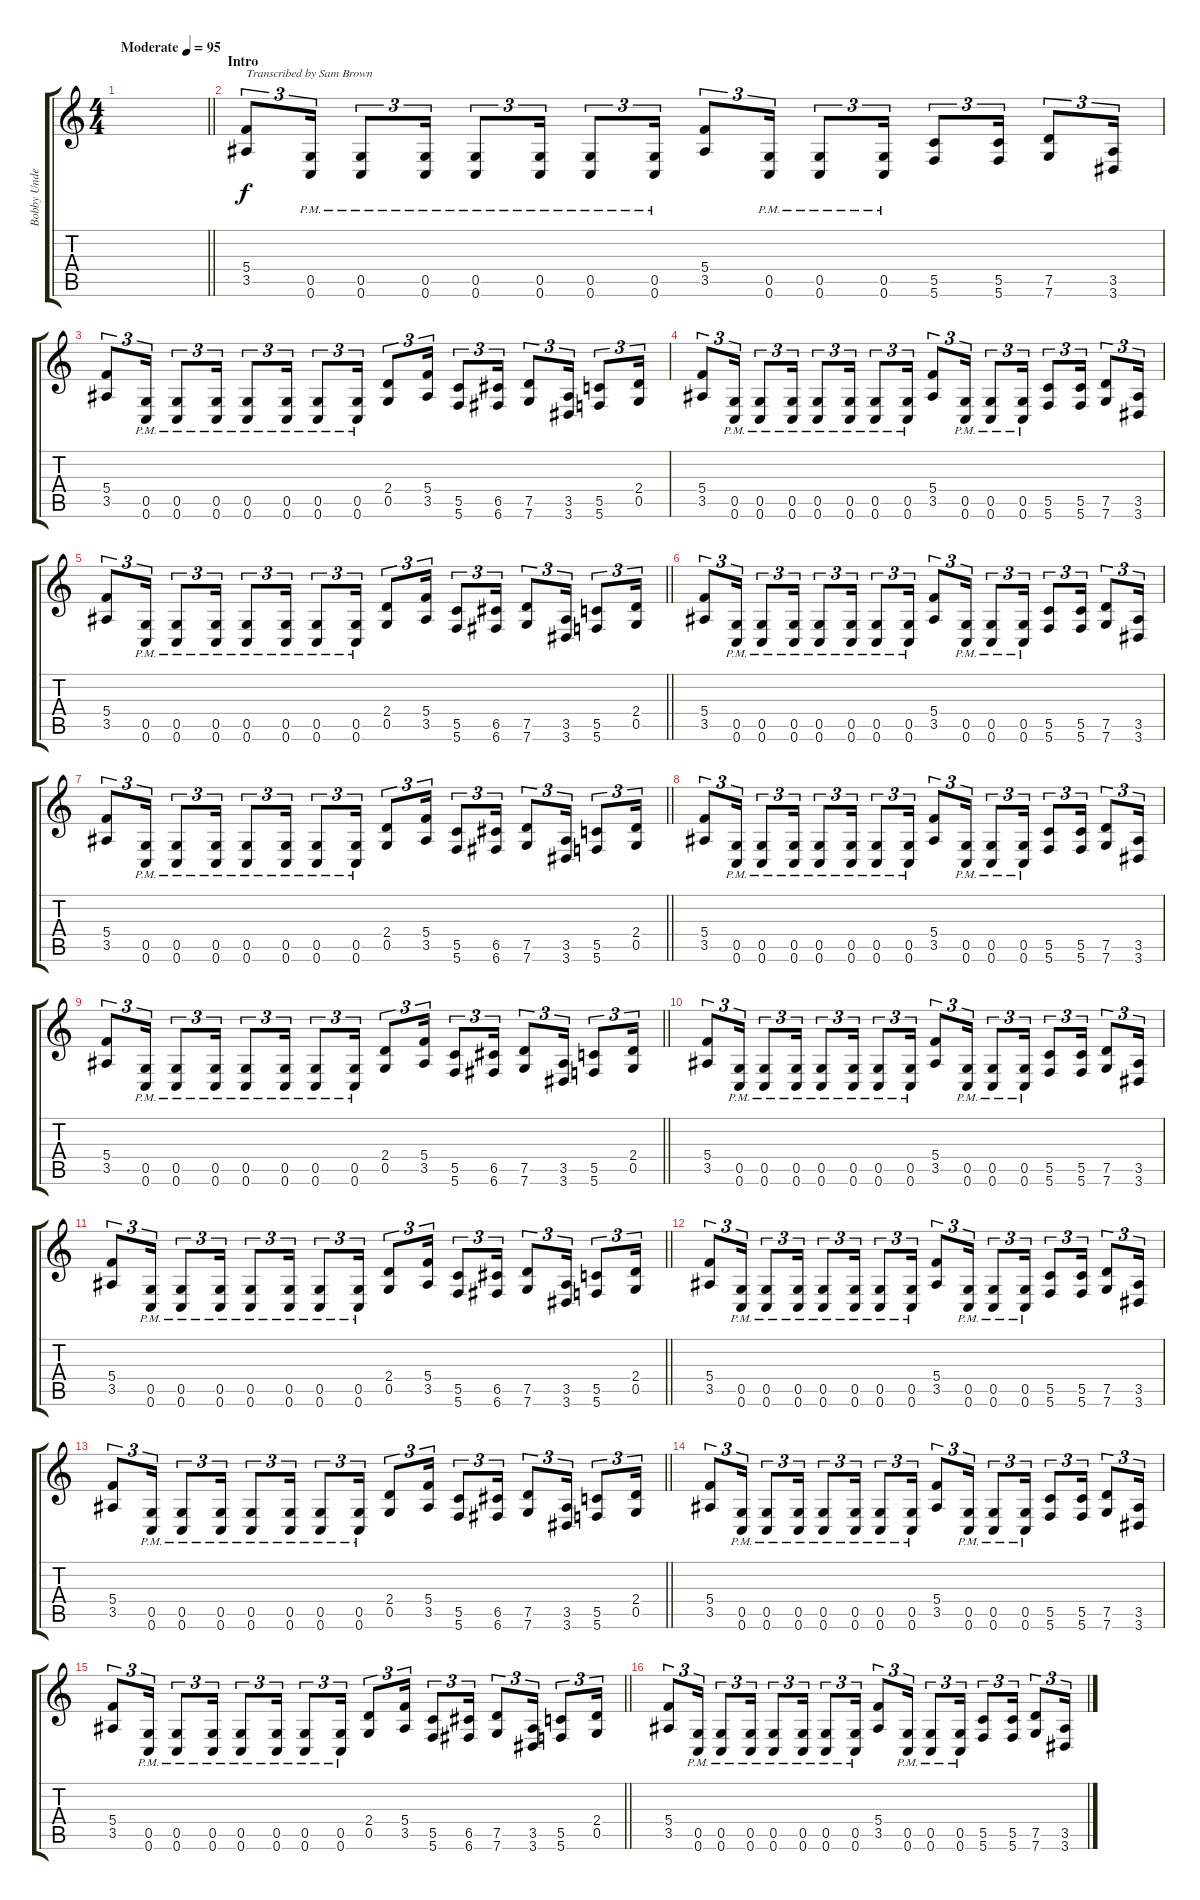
\track ("Bobby Undertaker" "Bobby Unde") {instrument distortionguitar}
\staff {score tabs}
\tuning (D4 A3 F3 C3 G2 C2) {hide}
\ts (4 4)
\section ("" "")
\tempo (95 "Moderate")
\clef g2
\barLineRight lightlight
\ks c
|
\section ("" "Intro")
(5.4 3.5).8{tu (3 2) txt "Transcribed by Sam Brown"} (0.5{pm} 0.6{pm}).16{tu (3 2)} (0.5{pm} 0.6{pm}).8{tu (3 2)} (0.5{pm} 0.6{pm}).16{tu (3 2)} (0.5{pm} 0.6{pm}).8{tu (3 2)} (0.5{pm} 0.6{pm}).16{tu (3 2)} (0.5{pm} 0.6{pm}).8{tu (3 2)} (0.5{pm} 0.6{pm}).16{tu (3 2)} (5.4 3.5).8{tu (3 2)} (0.5{pm} 0.6{pm}).16{tu (3 2)} (0.5{pm} 0.6{pm}).8{tu (3 2)} (0.5{pm} 0.6{pm}).16{tu (3 2)} (5.5 5.6).8{tu (3 2)} (5.5 5.6).16{tu (3 2)} (7.5 7.6).8{tu (3 2)} (3.5 3.6).16{tu (3 2)} |
(5.4 3.5).8{tu (3 2)} (0.5{pm} 0.6{pm}).16{tu (3 2)} (0.5{pm} 0.6{pm}).8{tu (3 2)} (0.5{pm} 0.6{pm}).16{tu (3 2)} (0.5{pm} 0.6{pm}).8{tu (3 2)} (0.5{pm} 0.6{pm}).16{tu (3 2)} (0.5{pm} 0.6{pm}).8{tu (3 2)} (0.5{pm} 0.6{pm}).16{tu (3 2)} (2.4 0.5).8{tu (3 2)} (5.4 3.5).16{tu (3 2)} (5.5 5.6).8{tu (3 2)} (6.5 6.6).16{tu (3 2)} (7.5 7.6).8{tu (3 2)} (3.5 3.6).16{tu (3 2)} (5.5 5.6).8{tu (3 2)} (2.4 0.5).16{tu (3 2)} |
(5.4 3.5).8{tu (3 2)} (0.5{pm} 0.6{pm}).16{tu (3 2)} (0.5{pm} 0.6{pm}).8{tu (3 2)} (0.5{pm} 0.6{pm}).16{tu (3 2)} (0.5{pm} 0.6{pm}).8{tu (3 2)} (0.5{pm} 0.6{pm}).16{tu (3 2)} (0.5{pm} 0.6{pm}).8{tu (3 2)} (0.5{pm} 0.6{pm}).16{tu (3 2)} (5.4 3.5).8{tu (3 2)} (0.5{pm} 0.6{pm}).16{tu (3 2)} (0.5{pm} 0.6{pm}).8{tu (3 2)} (0.5{pm} 0.6{pm}).16{tu (3 2)} (5.5 5.6).8{tu (3 2)} (5.5 5.6).16{tu (3 2)} (7.5 7.6).8{tu (3 2)} (3.5 3.6).16{tu (3 2)} |
\barLineRight lightlight
(5.4 3.5).8{tu (3 2)} (0.5{pm} 0.6{pm}).16{tu (3 2)} (0.5{pm} 0.6{pm}).8{tu (3 2)} (0.5{pm} 0.6{pm}).16{tu (3 2)} (0.5{pm} 0.6{pm}).8{tu (3 2)} (0.5{pm} 0.6{pm}).16{tu (3 2)} (0.5{pm} 0.6{pm}).8{tu (3 2)} (0.5{pm} 0.6{pm}).16{tu (3 2)} (2.4 0.5).8{tu (3 2)} (5.4 3.5).16{tu (3 2)} (5.5 5.6).8{tu (3 2)} (6.5 6.6).16{tu (3 2)} (7.5 7.6).8{tu (3 2)} (3.5 3.6).16{tu (3 2)} (5.5 5.6).8{tu (3 2)} (2.4 0.5).16{tu (3 2)} |
\section ("" "")
(5.4 3.5).8{tu (3 2)} (0.5{pm} 0.6{pm}).16{tu (3 2)} (0.5{pm} 0.6{pm}).8{tu (3 2)} (0.5{pm} 0.6{pm}).16{tu (3 2)} (0.5{pm} 0.6{pm}).8{tu (3 2)} (0.5{pm} 0.6{pm}).16{tu (3 2)} (0.5{pm} 0.6{pm}).8{tu (3 2)} (0.5{pm} 0.6{pm}).16{tu (3 2)} (5.4 3.5).8{tu (3 2)} (0.5{pm} 0.6{pm}).16{tu (3 2)} (0.5{pm} 0.6{pm}).8{tu (3 2)} (0.5{pm} 0.6{pm}).16{tu (3 2)} (5.5 5.6).8{tu (3 2)} (5.5 5.6).16{tu (3 2)} (7.5 7.6).8{tu (3 2)} (3.5 3.6).16{tu (3 2)} |
\barLineRight lightlight
(5.4 3.5).8{tu (3 2)} (0.5{pm} 0.6{pm}).16{tu (3 2)} (0.5{pm} 0.6{pm}).8{tu (3 2)} (0.5{pm} 0.6{pm}).16{tu (3 2)} (0.5{pm} 0.6{pm}).8{tu (3 2)} (0.5{pm} 0.6{pm}).16{tu (3 2)} (0.5{pm} 0.6{pm}).8{tu (3 2)} (0.5{pm} 0.6{pm}).16{tu (3 2)} (2.4 0.5).8{tu (3 2)} (5.4 3.5).16{tu (3 2)} (5.5 5.6).8{tu (3 2)} (6.5 6.6).16{tu (3 2)} (7.5 7.6).8{tu (3 2)} (3.5 3.6).16{tu (3 2)} (5.5 5.6).8{tu (3 2)} (2.4 0.5).16{tu (3 2)} |
(5.4 3.5).8{tu (3 2)} (0.5{pm} 0.6{pm}).16{tu (3 2)} (0.5{pm} 0.6{pm}).8{tu (3 2)} (0.5{pm} 0.6{pm}).16{tu (3 2)} (0.5{pm} 0.6{pm}).8{tu (3 2)} (0.5{pm} 0.6{pm}).16{tu (3 2)} (0.5{pm} 0.6{pm}).8{tu (3 2)} (0.5{pm} 0.6{pm}).16{tu (3 2)} (5.4 3.5).8{tu (3 2)} (0.5{pm} 0.6{pm}).16{tu (3 2)} (0.5{pm} 0.6{pm}).8{tu (3 2)} (0.5{pm} 0.6{pm}).16{tu (3 2)} (5.5 5.6).8{tu (3 2)} (5.5 5.6).16{tu (3 2)} (7.5 7.6).8{tu (3 2)} (3.5 3.6).16{tu (3 2)} |
\barLineRight lightlight
(5.4 3.5).8{tu (3 2)} (0.5{pm} 0.6{pm}).16{tu (3 2)} (0.5{pm} 0.6{pm}).8{tu (3 2)} (0.5{pm} 0.6{pm}).16{tu (3 2)} (0.5{pm} 0.6{pm}).8{tu (3 2)} (0.5{pm} 0.6{pm}).16{tu (3 2)} (0.5{pm} 0.6{pm}).8{tu (3 2)} (0.5{pm} 0.6{pm}).16{tu (3 2)} (2.4 0.5).8{tu (3 2)} (5.4 3.5).16{tu (3 2)} (5.5 5.6).8{tu (3 2)} (6.5 6.6).16{tu (3 2)} (7.5 7.6).8{tu (3 2)} (3.5 3.6).16{tu (3 2)} (5.5 5.6).8{tu (3 2)} (2.4 0.5).16{tu (3 2)} |
\section ("" "")
(5.4 3.5).8{tu (3 2)} (0.5{pm} 0.6{pm}).16{tu (3 2)} (0.5{pm} 0.6{pm}).8{tu (3 2)} (0.5{pm} 0.6{pm}).16{tu (3 2)} (0.5{pm} 0.6{pm}).8{tu (3 2)} (0.5{pm} 0.6{pm}).16{tu (3 2)} (0.5{pm} 0.6{pm}).8{tu (3 2)} (0.5{pm} 0.6{pm}).16{tu (3 2)} (5.4 3.5).8{tu (3 2)} (0.5{pm} 0.6{pm}).16{tu (3 2)} (0.5{pm} 0.6{pm}).8{tu (3 2)} (0.5{pm} 0.6{pm}).16{tu (3 2)} (5.5 5.6).8{tu (3 2)} (5.5 5.6).16{tu (3 2)} (7.5 7.6).8{tu (3 2)} (3.5 3.6).16{tu (3 2)} |
\barLineRight lightlight
(5.4 3.5).8{tu (3 2)} (0.5{pm} 0.6{pm}).16{tu (3 2)} (0.5{pm} 0.6{pm}).8{tu (3 2)} (0.5{pm} 0.6{pm}).16{tu (3 2)} (0.5{pm} 0.6{pm}).8{tu (3 2)} (0.5{pm} 0.6{pm}).16{tu (3 2)} (0.5{pm} 0.6{pm}).8{tu (3 2)} (0.5{pm} 0.6{pm}).16{tu (3 2)} (2.4 0.5).8{tu (3 2)} (5.4 3.5).16{tu (3 2)} (5.5 5.6).8{tu (3 2)} (6.5 6.6).16{tu (3 2)} (7.5 7.6).8{tu (3 2)} (3.5 3.6).16{tu (3 2)} (5.5 5.6).8{tu (3 2)} (2.4 0.5).16{tu (3 2)} |
(5.4 3.5).8{tu (3 2)} (0.5{pm} 0.6{pm}).16{tu (3 2)} (0.5{pm} 0.6{pm}).8{tu (3 2)} (0.5{pm} 0.6{pm}).16{tu (3 2)} (0.5{pm} 0.6{pm}).8{tu (3 2)} (0.5{pm} 0.6{pm}).16{tu (3 2)} (0.5{pm} 0.6{pm}).8{tu (3 2)} (0.5{pm} 0.6{pm}).16{tu (3 2)} (5.4 3.5).8{tu (3 2)} (0.5{pm} 0.6{pm}).16{tu (3 2)} (0.5{pm} 0.6{pm}).8{tu (3 2)} (0.5{pm} 0.6{pm}).16{tu (3 2)} (5.5 5.6).8{tu (3 2)} (5.5 5.6).16{tu (3 2)} (7.5 7.6).8{tu (3 2)} (3.5 3.6).16{tu (3 2)} |
\barLineRight lightlight
(5.4 3.5).8{tu (3 2)} (0.5{pm} 0.6{pm}).16{tu (3 2)} (0.5{pm} 0.6{pm}).8{tu (3 2)} (0.5{pm} 0.6{pm}).16{tu (3 2)} (0.5{pm} 0.6{pm}).8{tu (3 2)} (0.5{pm} 0.6{pm}).16{tu (3 2)} (0.5{pm} 0.6{pm}).8{tu (3 2)} (0.5{pm} 0.6{pm}).16{tu (3 2)} (2.4 0.5).8{tu (3 2)} (5.4 3.5).16{tu (3 2)} (5.5 5.6).8{tu (3 2)} (6.5 6.6).16{tu (3 2)} (7.5 7.6).8{tu (3 2)} (3.5 3.6).16{tu (3 2)} (5.5 5.6).8{tu (3 2)} (2.4 0.5).16{tu (3 2)} |
\section ("" "")
(5.4 3.5).8{tu (3 2)} (0.5{pm} 0.6{pm}).16{tu (3 2)} (0.5{pm} 0.6{pm}).8{tu (3 2)} (0.5{pm} 0.6{pm}).16{tu (3 2)} (0.5{pm} 0.6{pm}).8{tu (3 2)} (0.5{pm} 0.6{pm}).16{tu (3 2)} (0.5{pm} 0.6{pm}).8{tu (3 2)} (0.5{pm} 0.6{pm}).16{tu (3 2)} (5.4 3.5).8{tu (3 2)} (0.5{pm} 0.6{pm}).16{tu (3 2)} (0.5{pm} 0.6{pm}).8{tu (3 2)} (0.5{pm} 0.6{pm}).16{tu (3 2)} (5.5 5.6).8{tu (3 2)} (5.5 5.6).16{tu (3 2)} (7.5 7.6).8{tu (3 2)} (3.5 3.6).16{tu (3 2)} |
\barLineRight lightlight
(5.4 3.5).8{tu (3 2)} (0.5{pm} 0.6{pm}).16{tu (3 2)} (0.5{pm} 0.6{pm}).8{tu (3 2)} (0.5{pm} 0.6{pm}).16{tu (3 2)} (0.5{pm} 0.6{pm}).8{tu (3 2)} (0.5{pm} 0.6{pm}).16{tu (3 2)} (0.5{pm} 0.6{pm}).8{tu (3 2)} (0.5{pm} 0.6{pm}).16{tu (3 2)} (2.4 0.5).8{tu (3 2)} (5.4 3.5).16{tu (3 2)} (5.5 5.6).8{tu (3 2)} (6.5 6.6).16{tu (3 2)} (7.5 7.6).8{tu (3 2)} (3.5 3.6).16{tu (3 2)} (5.5 5.6).8{tu (3 2)} (2.4 0.5).16{tu (3 2)} |
(5.4 3.5).8{tu (3 2)} (0.5{pm} 0.6{pm}).16{tu (3 2)} (0.5{pm} 0.6{pm}).8{tu (3 2)} (0.5{pm} 0.6{pm}).16{tu (3 2)} (0.5{pm} 0.6{pm}).8{tu (3 2)} (0.5{pm} 0.6{pm}).16{tu (3 2)} (0.5{pm} 0.6{pm}).8{tu (3 2)} (0.5{pm} 0.6{pm}).16{tu (3 2)} (5.4 3.5).8{tu (3 2)} (0.5{pm} 0.6{pm}).16{tu (3 2)} (0.5{pm} 0.6{pm}).8{tu (3 2)} (0.5{pm} 0.6{pm}).16{tu (3 2)} (5.5 5.6).8{tu (3 2)} (5.5 5.6).16{tu (3 2)} (7.5 7.6).8{tu (3 2)} (3.5 3.6).16{tu (3 2)}
